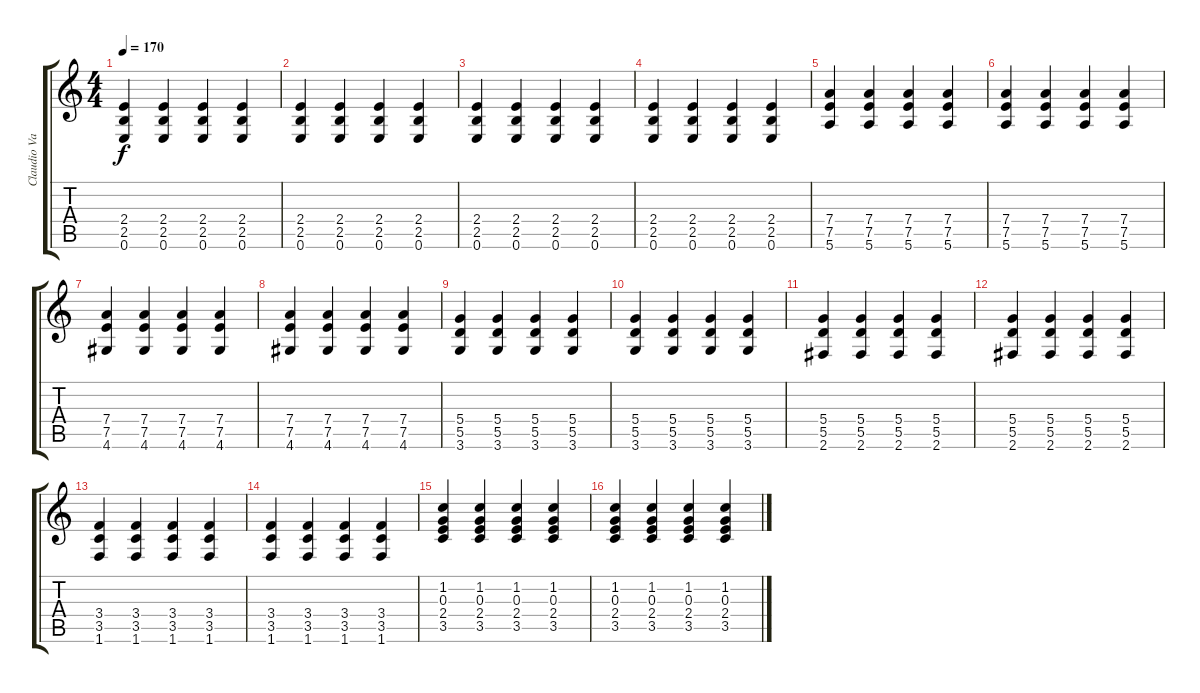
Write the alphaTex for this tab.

\track ("Claudio Valenzuela (guitarra acústica)" "Claudio Va") {instrument acousticguitarsteel}
\staff {score tabs}
\tuning (E4 B3 G3 D3 A2 E2) {hide}
\ts (4 4)
\tempo 170
\clef g2
\ks c
(2.4 2.5 0.6).4{dy f} (2.4 2.5 0.6).4 (2.4 2.5 0.6).4 (2.4 2.5 0.6).4 |
(2.4 2.5 0.6).4 (2.4 2.5 0.6).4 (2.4 2.5 0.6).4 (2.4 2.5 0.6).4 |
(2.4 2.5 0.6).4 (2.4 2.5 0.6).4 (2.4 2.5 0.6).4 (2.4 2.5 0.6).4 |
(2.4 2.5 0.6).4 (2.4 2.5 0.6).4 (2.4 2.5 0.6).4 (2.4 2.5 0.6).4 |
(7.4 7.5 5.6).4 (7.4 7.5 5.6).4 (7.4 7.5 5.6).4 (7.4 7.5 5.6).4 |
(7.4 7.5 5.6).4 (7.4 7.5 5.6).4 (7.4 7.5 5.6).4 (7.4 7.5 5.6).4 |
(7.4 7.5 4.6).4 (7.4 7.5 4.6).4 (7.4 7.5 4.6).4 (7.4 7.5 4.6).4 |
(7.4 7.5 4.6).4 (7.4 7.5 4.6).4 (7.4 7.5 4.6).4 (7.4 7.5 4.6).4 |
(5.4 5.5 3.6).4 (5.4 5.5 3.6).4 (5.4 5.5 3.6).4 (5.4 5.5 3.6).4 |
(5.4 5.5 3.6).4 (5.4 5.5 3.6).4 (5.4 5.5 3.6).4 (5.4 5.5 3.6).4 |
(5.4 5.5 2.6).4 (5.4 5.5 2.6).4 (5.4 5.5 2.6).4 (5.4 5.5 2.6).4 |
(5.4 5.5 2.6).4 (5.4 5.5 2.6).4 (5.4 5.5 2.6).4 (5.4 5.5 2.6).4 |
(3.4 3.5 1.6).4 (3.4 3.5 1.6).4 (3.4 3.5 1.6).4 (3.4 3.5 1.6).4 |
(3.4 3.5 1.6).4 (3.4 3.5 1.6).4 (3.4 3.5 1.6).4 (3.4 3.5 1.6).4 |
(1.2 0.3 2.4 3.5).4 (1.2 0.3 2.4 3.5).4 (1.2 0.3 2.4 3.5).4 (1.2 0.3 2.4 3.5).4 |
(1.2 0.3 2.4 3.5).4 (1.2 0.3 2.4 3.5).4 (1.2 0.3 2.4 3.5).4 (1.2 0.3 2.4 3.5).4
